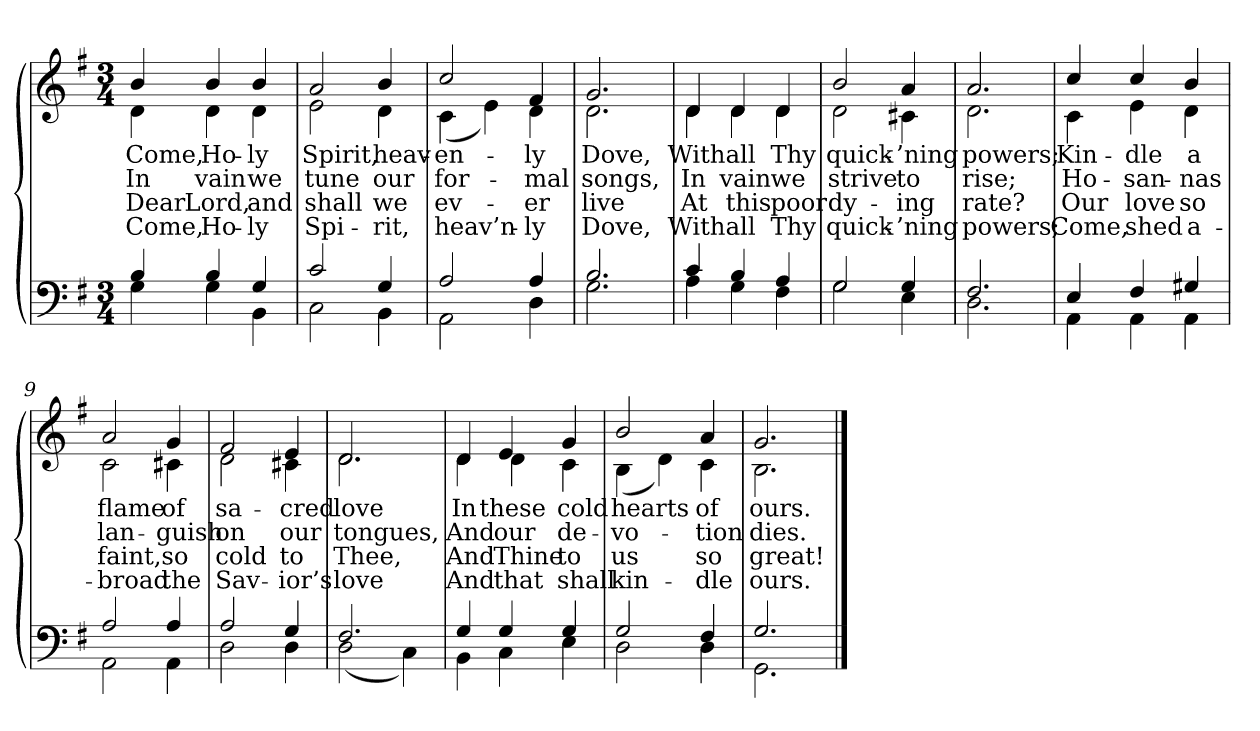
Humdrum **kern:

**kern	**kern	**text	**text	**text	**text
*part2	*part1	*part1	*part1	*part1	*part1
*staff2	*staff1	*staff1	*staff1	*staff1	*staff1
*clefF4	*clefG2	*	*	*	*
*k[f#]	*k[f#]	*	*	*	*
*M3/4	*M3/4	*	*	*	*
=1	=1	=1	=1	=1	=1
*^	*	*	*	*	*
!	!	!LO:TX:b:i:t=Verse	!	!	!	!
!	!	!	!LO:LY:b	!LO:LY:b	!LO:LY:b	!LO:LY:b
*	*	*^	*	*	*	*
4B/	4G\	4b/	4d\	Come,	In	Dear	Come,
!	!	!	!	!LO:LY:b	!LO:LY:b	!LO:LY:b	!LO:LY:b
4B/	4G\	4b/	4d\	Ho-	vain	Lord,	Ho-
!	!	!	!	!LO:LY:b	!LO:LY:b	!LO:LY:b	!LO:LY:b
4G/	4BB\	4b/	4d\	-ly	we	and	-ly
=2	=2	=2	=2	=2	=2	=2	=2
!	!	!	!	!LO:LY:b	!LO:LY:b	!LO:LY:b	!LO:LY:b
2c/	2C\	2a/	2e\	Spirit,	tune	shall	Spi-
!	!	!	!	!LO:LY:b	!LO:LY:b	!LO:LY:b	!LO:LY:b
4G/	4BB\	4b/	4d\	heav-	our	we	-rit,
=3	=3	=3	=3	=3	=3	=3	=3
!	!	!	!	!LO:LY:b	!LO:LY:b	!LO:LY:b	!LO:LY:b
2A/	2AA\	2cc/	(<4c\	-en-	for-	ev-	heav’n-
.	.	.	4e\)	.	.	.	.
!	!	!	!	!LO:LY:b	!LO:LY:b	!LO:LY:b	!LO:LY:b
4A/	4D\	4f#/	4d\	-ly	-mal	-er	-ly
=4	=4	=4	=4	=4	=4	=4	=4
!	!	!	!	!LO:LY:b	!LO:LY:b	!LO:LY:b	!LO:LY:b
2.B/	2.G\	2.g/	2.d\	Dove,	songs,	live	Dove,
!!LO:LB:g=z	!!
=5	=5	=5	=5	=5	=5	=5	=5
!	!	!	!	!LO:LY:b	!LO:LY:b	!LO:LY:b	!LO:LY:b
4c/	4A\	4d/	4d\	With	In	At	With
!	!	!	!	!LO:LY:b	!LO:LY:b	!LO:LY:b	!LO:LY:b
4B/	4G\	4d/	4d\	all	vain	this	all
!	!	!	!	!LO:LY:b	!LO:LY:b	!LO:LY:b	!LO:LY:b
4A/	4F#\	4d/	4d\	Thy	we	poor	Thy
=6	=6	=6	=6	=6	=6	=6	=6
!	!	!	!	!LO:LY:b	!LO:LY:b	!LO:LY:b	!LO:LY:b
2G/	2G\	2b/	2d\	quick-	strive	dy-	quick-
!	!	!	!	!LO:LY:b	!LO:LY:b	!LO:LY:b	!LO:LY:b
4G/	4E\	4a/	4c#X\	-’ning	to	-ing	-’ning
=7	=7	=7	=7	=7	=7	=7	=7
!	!	!	!	!LO:LY:b	!LO:LY:b	!LO:LY:b	!LO:LY:b
2.F#/	2.D\	2.a/	2.d\	powers;	rise;	rate?	powers;
!!LO:LB:g=z	!!
=8	=8	=8	=8	=8	=8	=8	=8
!	!	!	!	!LO:LY:b	!LO:LY:b	!LO:LY:b	!LO:LY:b
4E/	4AA\	4cc/	4c\	Kin-	Ho-	Our	Come,
!	!	!	!	!LO:LY:b	!LO:LY:b	!LO:LY:b	!LO:LY:b
4F#/	4AA\	4cc/	4e\	-dle	-san-	love	shed
!	!	!	!	!LO:LY:b	!LO:LY:b	!LO:LY:b	!LO:LY:b
4G#X/	4AA\	4b/	4d\	a	-nas	so	a-
=9	=9	=9	=9	=9	=9	=9	=9
!	!	!	!	!LO:LY:b	!LO:LY:b	!LO:LY:b	!LO:LY:b
2A/	2AA\	2a/	2c\	flame	lan-	faint,	-broad
!	!	!	!	!LO:LY:b	!LO:LY:b	!LO:LY:b	!LO:LY:b
4A/	4AA\	4g/	4c#X\	of	-guish	so	the
=10	=10	=10	=10	=10	=10	=10	=10
!	!	!	!	!LO:LY:b	!LO:LY:b	!LO:LY:b	!LO:LY:b
2A/	2D\	2f#/	2d\	sa-	on	cold	Sav-
!	!	!	!	!LO:LY:b	!LO:LY:b	!LO:LY:b	!LO:LY:b
4G/	4D\	4e/	4c#X\	-cred	our	to	-ior’s
=11	=11	=11	=11	=11	=11	=11	=11
!	!	!	!	!LO:LY:b	!LO:LY:b	!LO:LY:b	!LO:LY:b
2.F#/	(<2D\	2.d/	2.d\	love	tongues,	Thee,	love
.	4C\)	.	.	.	.	.	.
!!LO:LB:g=z	!!
=12	=12	=12	=12	=12	=12	=12	=12
!	!	!	!	!LO:LY:b	!LO:LY:b	!LO:LY:b	!LO:LY:b
4G/	4BB\	4d/	4d\	In	And	And	And
!	!	!	!	!LO:LY:b	!LO:LY:b	!LO:LY:b	!LO:LY:b
4G/	4C\	4e/	4d\	these	our	Thine	that
!	!	!	!	!LO:LY:b	!LO:LY:b	!LO:LY:b	!LO:LY:b
4G/	4E\	4g/	4c\	cold	de-	to	shall
=13	=13	=13	=13	=13	=13	=13	=13
!	!	!	!	!LO:LY:b	!LO:LY:b	!LO:LY:b	!LO:LY:b
2G/	2D\	2b/	(<4B\	hearts	-vo-	us	kin-
.	.	.	4d\)	.	.	.	.
!	!	!	!	!LO:LY:b	!LO:LY:b	!LO:LY:b	!LO:LY:b
4F#/	4D\	4a/	4c\	of	-tion	so	-dle
=14	=14	=14	=14	=14	=14	=14	=14
!	!	!	!	!LO:LY:b	!LO:LY:b	!LO:LY:b	!LO:LY:b
2.G/	2.GG\	2.g/	2.B\	ours.	dies.	great!	ours.
*v	*v	*	*	*	*	*	*
*	*v	*v	*	*	*	*
==	==	==	==	==	==
*-	*-	*-	*-	*-	*-
